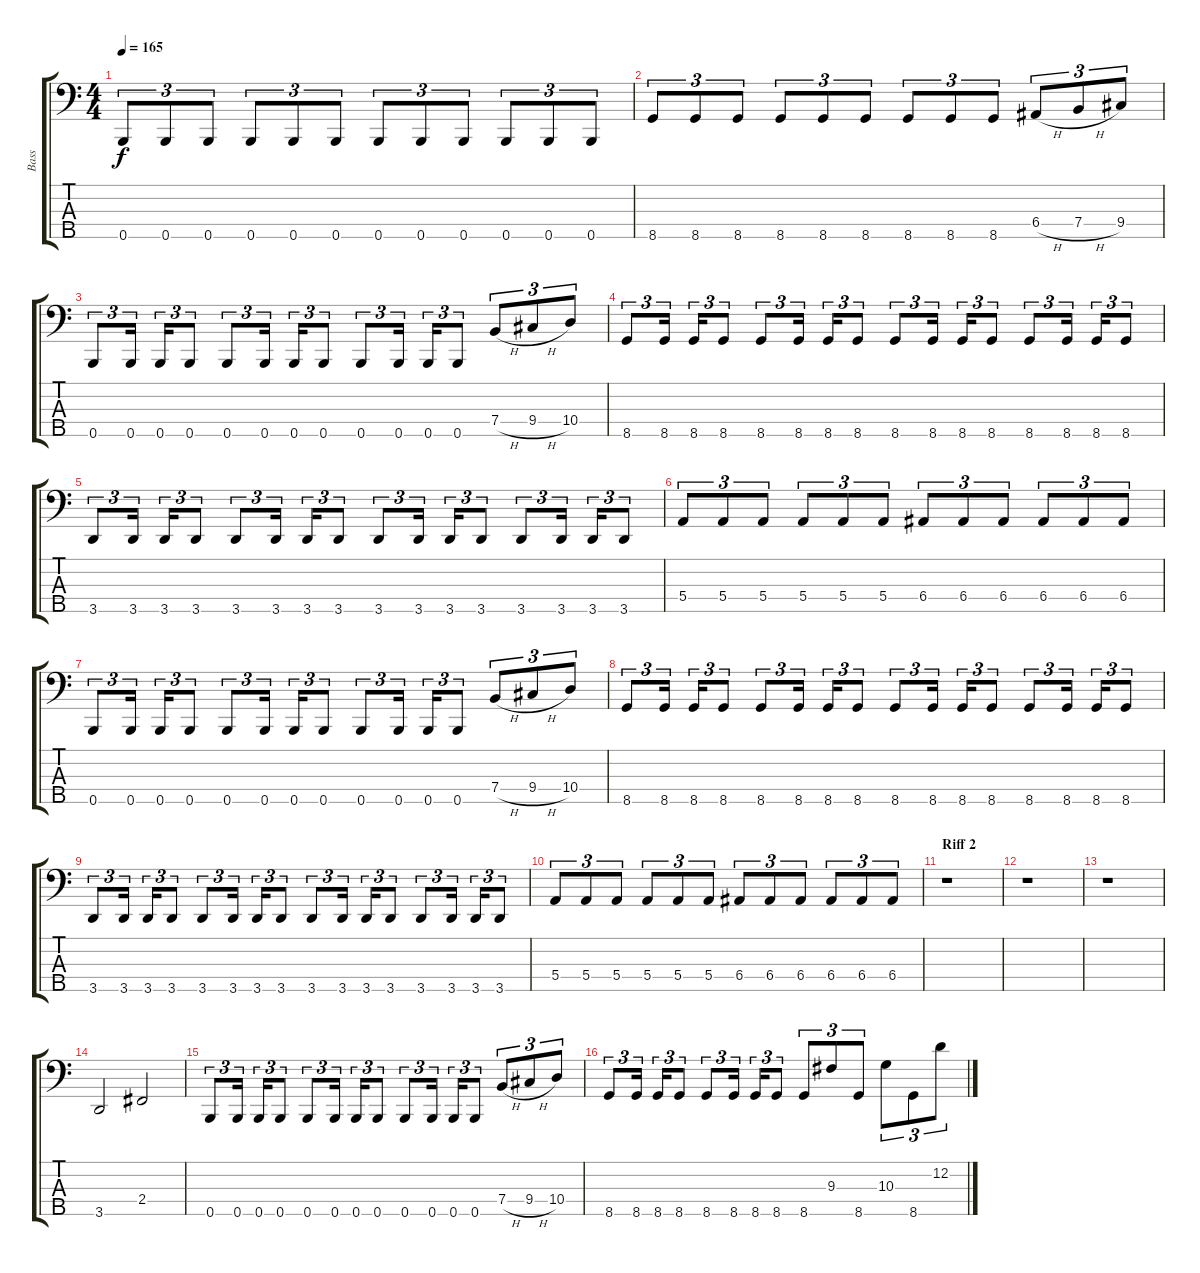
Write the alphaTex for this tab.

\track ("Bass" "Bass") {instrument electricbasspick}
\staff {score tabs}
\tuning (G2 D2 A1 E1 B0) {hide}
\ts (4 4)
\tempo 165
\clef f4
\ks c
0.5.8{tu (3 2) dy f} 0.5.8{tu (3 2)} 0.5.8{tu (3 2)} 0.5.8{tu (3 2)} 0.5.8{tu (3 2)} 0.5.8{tu (3 2)} 0.5.8{tu (3 2)} 0.5.8{tu (3 2)} 0.5.8{tu (3 2)} 0.5.8{tu (3 2)} 0.5.8{tu (3 2)} 0.5.8{tu (3 2)} |
8.5.8{tu (3 2)} 8.5.8{tu (3 2)} 8.5.8{tu (3 2)} 8.5.8{tu (3 2)} 8.5.8{tu (3 2)} 8.5.8{tu (3 2)} 8.5.8{tu (3 2)} 8.5.8{tu (3 2)} 8.5.8{tu (3 2)} 6.4{h}.8{tu (3 2)} 7.4{h}.8{tu (3 2)} 9.4.8{tu (3 2)} |
0.5.8{tu (3 2)} 0.5.16{tu (3 2)} 0.5.16{tu (3 2)} 0.5.8{tu (3 2)} 0.5.8{tu (3 2)} 0.5.16{tu (3 2)} 0.5.16{tu (3 2)} 0.5.8{tu (3 2)} 0.5.8{tu (3 2)} 0.5.16{tu (3 2)} 0.5.16{tu (3 2)} 0.5.8{tu (3 2)} 7.4{h}.8{tu (3 2)} 9.4{h}.8{tu (3 2)} 10.4.8{tu (3 2)} |
8.5.8{tu (3 2)} 8.5.16{tu (3 2)} 8.5.16{tu (3 2)} 8.5.8{tu (3 2)} 8.5.8{tu (3 2)} 8.5.16{tu (3 2)} 8.5.16{tu (3 2)} 8.5.8{tu (3 2)} 8.5.8{tu (3 2)} 8.5.16{tu (3 2)} 8.5.16{tu (3 2)} 8.5.8{tu (3 2)} 8.5.8{tu (3 2)} 8.5.16{tu (3 2)} 8.5.16{tu (3 2)} 8.5.8{tu (3 2)} |
3.5.8{tu (3 2)} 3.5.16{tu (3 2)} 3.5.16{tu (3 2)} 3.5.8{tu (3 2)} 3.5.8{tu (3 2)} 3.5.16{tu (3 2)} 3.5.16{tu (3 2)} 3.5.8{tu (3 2)} 3.5.8{tu (3 2)} 3.5.16{tu (3 2)} 3.5.16{tu (3 2)} 3.5.8{tu (3 2)} 3.5.8{tu (3 2)} 3.5.16{tu (3 2)} 3.5.16{tu (3 2)} 3.5.8{tu (3 2)} |
5.4.8{tu (3 2)} 5.4.8{tu (3 2)} 5.4.8{tu (3 2)} 5.4.8{tu (3 2)} 5.4.8{tu (3 2)} 5.4.8{tu (3 2)} 6.4.8{tu (3 2)} 6.4.8{tu (3 2)} 6.4.8{tu (3 2)} 6.4.8{tu (3 2)} 6.4.8{tu (3 2)} 6.4.8{tu (3 2)} |
0.5.8{tu (3 2)} 0.5.16{tu (3 2)} 0.5.16{tu (3 2)} 0.5.8{tu (3 2)} 0.5.8{tu (3 2)} 0.5.16{tu (3 2)} 0.5.16{tu (3 2)} 0.5.8{tu (3 2)} 0.5.8{tu (3 2)} 0.5.16{tu (3 2)} 0.5.16{tu (3 2)} 0.5.8{tu (3 2)} 7.4{h}.8{tu (3 2)} 9.4{h}.8{tu (3 2)} 10.4.8{tu (3 2)} |
8.5.8{tu (3 2)} 8.5.16{tu (3 2)} 8.5.16{tu (3 2)} 8.5.8{tu (3 2)} 8.5.8{tu (3 2)} 8.5.16{tu (3 2)} 8.5.16{tu (3 2)} 8.5.8{tu (3 2)} 8.5.8{tu (3 2)} 8.5.16{tu (3 2)} 8.5.16{tu (3 2)} 8.5.8{tu (3 2)} 8.5.8{tu (3 2)} 8.5.16{tu (3 2)} 8.5.16{tu (3 2)} 8.5.8{tu (3 2)} |
3.5.8{tu (3 2)} 3.5.16{tu (3 2)} 3.5.16{tu (3 2)} 3.5.8{tu (3 2)} 3.5.8{tu (3 2)} 3.5.16{tu (3 2)} 3.5.16{tu (3 2)} 3.5.8{tu (3 2)} 3.5.8{tu (3 2)} 3.5.16{tu (3 2)} 3.5.16{tu (3 2)} 3.5.8{tu (3 2)} 3.5.8{tu (3 2)} 3.5.16{tu (3 2)} 3.5.16{tu (3 2)} 3.5.8{tu (3 2)} |
5.4.8{tu (3 2)} 5.4.8{tu (3 2)} 5.4.8{tu (3 2)} 5.4.8{tu (3 2)} 5.4.8{tu (3 2)} 5.4.8{tu (3 2)} 6.4.8{tu (3 2)} 6.4.8{tu (3 2)} 6.4.8{tu (3 2)} 6.4.8{tu (3 2)} 6.4.8{tu (3 2)} 6.4.8{tu (3 2)} |
\section ("" "Riff 2")
r.1 |
r.1 |
r.1 |
3.5.2 2.4.2 |
0.5.8{tu (3 2)} 0.5.16{tu (3 2)} 0.5.16{tu (3 2)} 0.5.8{tu (3 2)} 0.5.8{tu (3 2)} 0.5.16{tu (3 2)} 0.5.16{tu (3 2)} 0.5.8{tu (3 2)} 0.5.8{tu (3 2)} 0.5.16{tu (3 2)} 0.5.16{tu (3 2)} 0.5.8{tu (3 2)} 7.4{h}.8{tu (3 2)} 9.4{h}.8{tu (3 2)} 10.4.8{tu (3 2)} |
8.5.8{tu (3 2)} 8.5.16{tu (3 2)} 8.5.16{tu (3 2)} 8.5.8{tu (3 2)} 8.5.8{tu (3 2)} 8.5.16{tu (3 2)} 8.5.16{tu (3 2)} 8.5.8{tu (3 2)} 8.5.8{tu (3 2)} 9.3.8{tu (3 2)} 8.5.8{tu (3 2)} 10.3.8{tu (3 2)} 8.5.8{tu (3 2)} 12.2.8{tu (3 2)}
